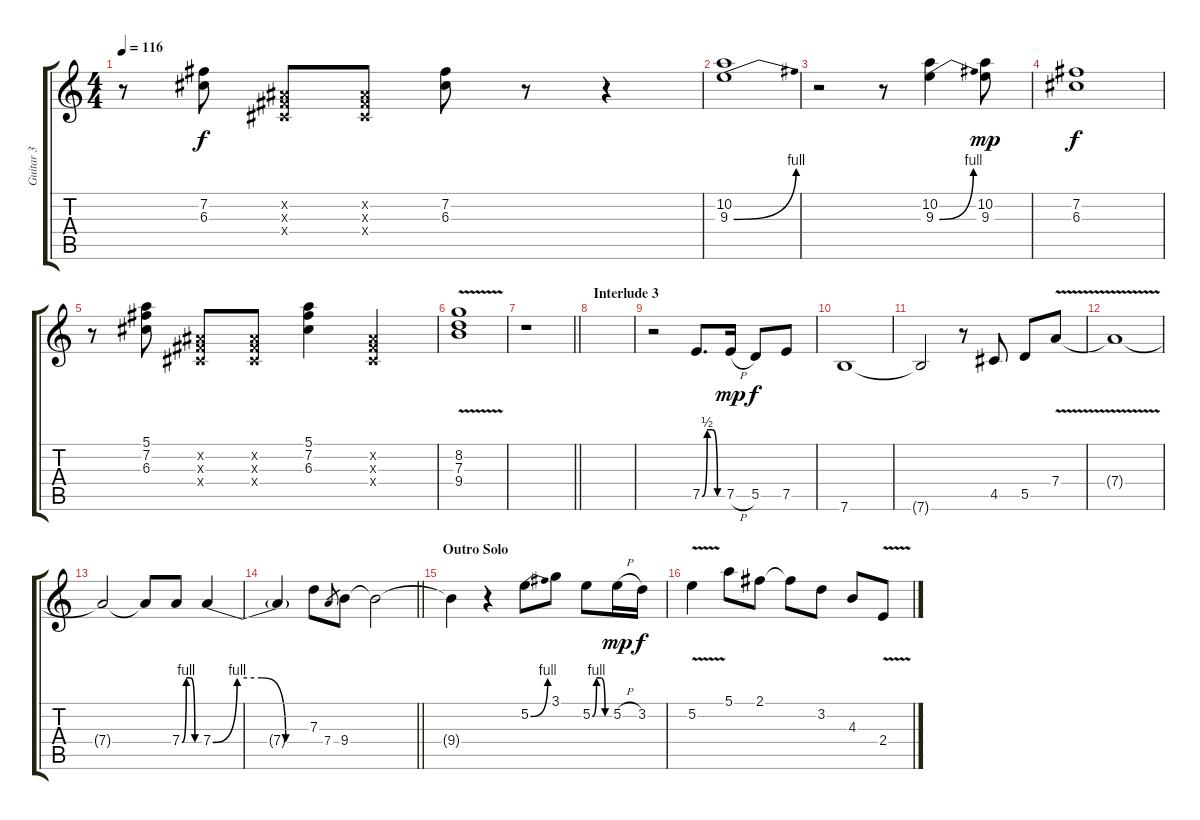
\track ("Guitar 3" "Guitar 3") {instrument distortionguitar}
\staff {score tabs}
\tuning (E4 B3 G3 D3 A2 E2) {hide}
\ts (4 4)
\tempo 116
\clef g2
\ks c
r.8{dy f} (7.2 6.3).8 (-1.2{x} -1.3{x} -1.4{x}).8 (-1.2{x} -1.3{x} -1.4{x}).8 (7.2 6.3).8 r.8 r.4 |
(10.2 9.3{be (bend 0 0 60 4)}).1 |
r.2 r.8 (10.2 9.3{be (bend 0 0 60 4)}).4 (10.2 9.3).8{dy mp} |
(7.2 6.3).1{dy f} |
r.8 (5.1 7.2 6.3).8 (-1.2{x} -1.3{x} -1.4{x}).8 (-1.2{x} -1.3{x} -1.4{x}).8 (5.1 7.2 6.3).4 (-1.2{x} -1.3{x} -1.4{x}).4 |
(8.2{v} 7.3{v} 9.4{v}).1 |
\barLineRight lightlight
r.1 |
\section ("" "Interlude 3")
|
r.2 7.5{be (custom 0 0 15 2 30 2 45 0 60 0)}.8{d} 7.5{h}.16{dy mp} 5.5.8{dy f} 7.5.8 |
7.6.1 |
7.6{t}.2 r.8 4.5.8 5.5.8 7.4{v}.8 |
7.4{t}.1 |
7.4{t}.2 7.4{t}.8 7.4{be (custom 0 0 15 4 30 4 45 0 60 0)}.8 7.4{be (custom 0 0 15 4 30 4 45 0 60 0)}.4 |
\barLineRight lightlight
7.4{t}.4 7.3.8 7.4.8{gr} 9.4.8 9.4{t}.2 |
\section ("" "Outro Solo")
9.4{t}.4 r.4 5.2{be (bend 0 0 60 4)}.8{volume 14 balance 13 instrument overdrivenguitar} 3.1.8 5.2{be (custom 0 0 15 4 30 4 45 0 60 0)}.8 5.2{h}.16{dy mp} 3.2.16{dy f} |
5.2{v}.4 5.1.8 2.1.8 2.1{t}.8 3.2.8 4.3.8 2.4{v}.8
